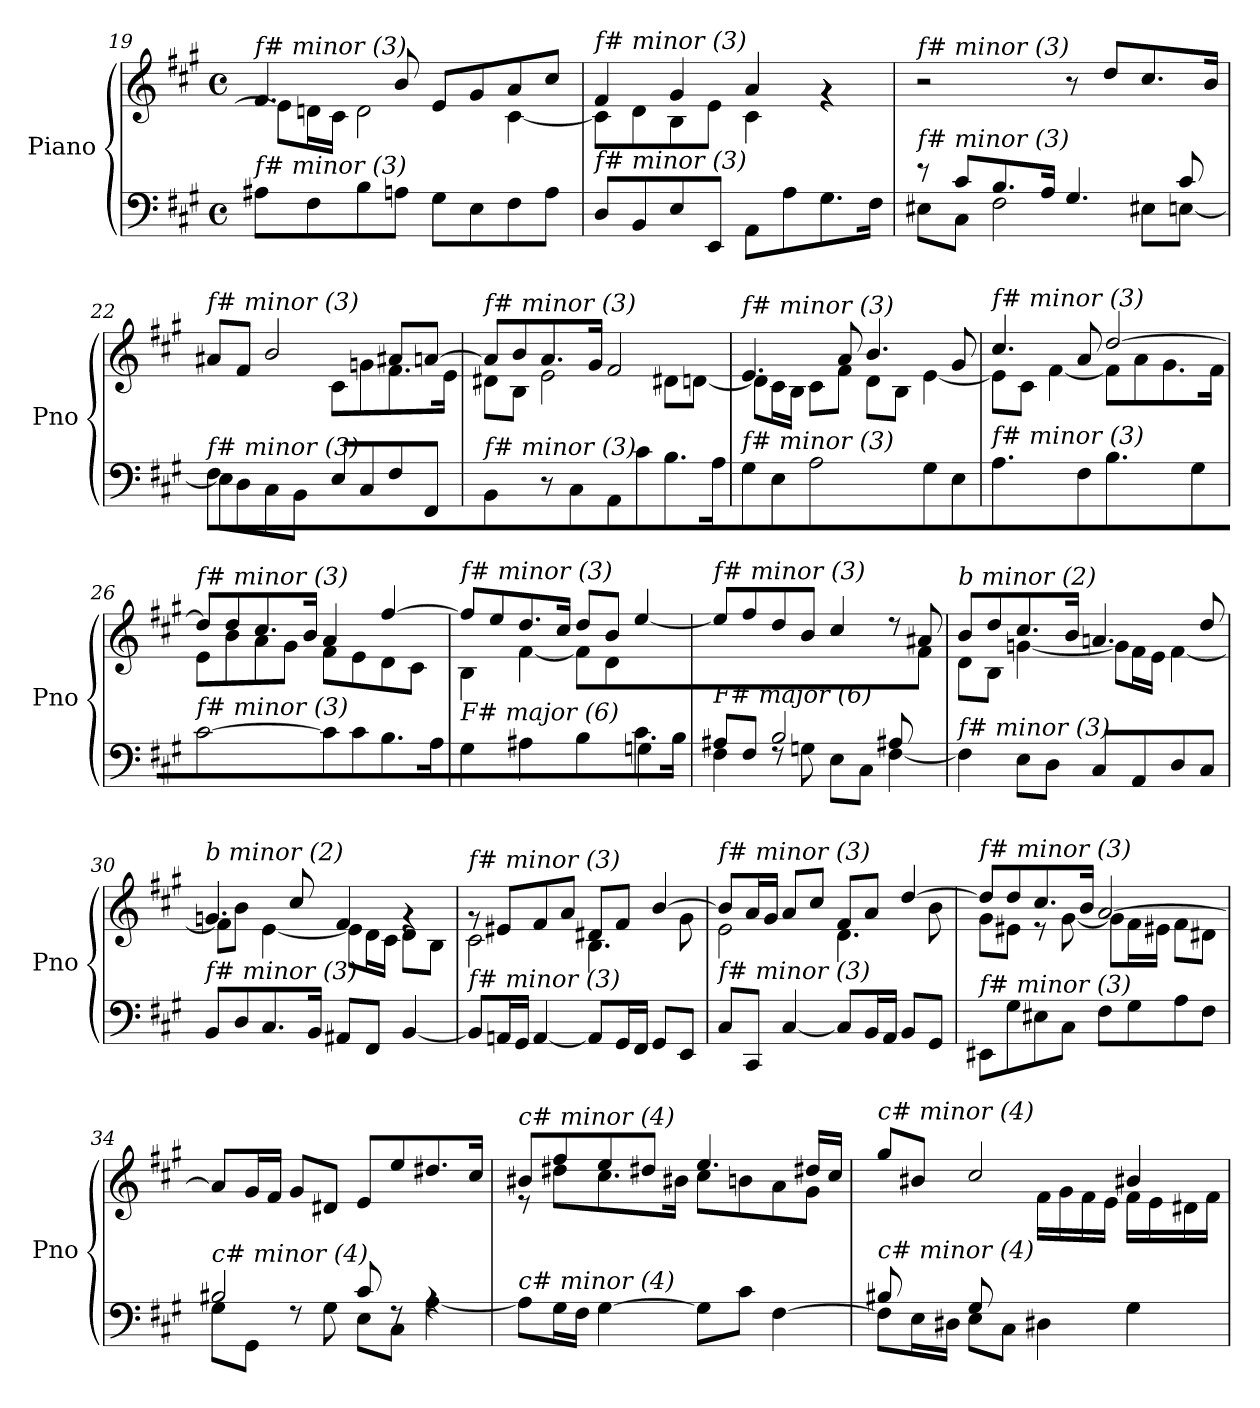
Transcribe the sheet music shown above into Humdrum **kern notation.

**kern	**kern
*part1	*part1
*staff2	*staff1
*I"Piano	*
*I'Pno	*
*clefF4	*clefG2
*k[f#c#g#]	*k[f#c#g#]
*M4/4	*M4/4
*met(c)	*met(c)
=19	=19
*	*^
!	!LO:TX:i:t=f# minor (3)	!
!LO:TX:i:t=f# minor (3)	!	!
8A#X\L	4.f#/	8e\L]
8F#\	.	16dn\L
.	.	16c#\JJ
8B\	.	2d\
8An\J	8b/	.
8G#\L	8e/L	.
8E\	8g#/	.
8F#\	8a/	[4c#\
8A\J	8cc#/J	.
=20	=20	=20
!	!LO:TX:i:t=f# minor (3)	!
!LO:TX:i:t=f# minor (3)	!	!
8D/L	4f#/	8c#\L]
8BB/	.	8d\
8E/	4g#/	8B\
8EE/J	.	8e\J
8AA\L	4a/	4c#\
8A\	.	.
8.G#\	4rg	4rg
16F#\Jk	.	.
*	*v	*v
=21	=21
*^	*
!	!	!LO:TX:i:t=f# minor (3)
!LO:TX:i:t=f# minor (3)	!	!
8r	8E#X\L	2r
8c#/L	8C#\J	.
8.B/	2F#\	.
16A/Jk	.	.
4.G#/	.	8r
.	.	8dd/L
.	8E#X\L	8.cc#/
8c#/	[8En\J	.
.	.	16b/Jk
!!LO:PB:g=z
=22	=22	=22
*	*	*^
!	!	!LO:TX:i:t=f# minor (3)	!
!LO:TX:i:t=f# minor (3)	!	!	!
8F#/L	8E\L]	8a#X/L	8ryy
2..ryy	8D\	8f#/J	8f#\
.	8C#\	2b/	8.e\
.	8BB\J	.	.
.	.	.	16d\Jk
.	8E/L	.	8c#\L
.	8C#/	.	8gn\
.	8F#/	8a#X/L	8.f#\
.	8FF#/J	[8an/J	.
.	.	.	16e\Jk
*v	*v	*	*
=23	=23	=23
!	!LO:TX:i:t=f# minor (3)	!
!LO:TX:i:t=f# minor (3)	!	!
4BB/	8a/L]	8d#X\L
.	8b/	8B\J
8r	8.a/	2e\
8C#/	.	.
.	16g#/Jk	.
8AA\L	2f#/	.
8c#\	.	.
8.B\	.	8d#X\L
.	.	[8dn\J
16A\Jk	.	.
=24	=24	=24
!	!LO:TX:i:t=f# minor (3)	!
!LO:TX:i:t=f# minor (3)	!	!
8G#\L	4.e/	8d\L]
8E\J	.	16c#\L
.	.	16B\JJ
2A\	.	8c#\L
.	8a/	8f#\J
.	4.b/	8d\L
.	.	8B\J
8G#\L	.	[4e\
8E\J	8g#/	.
=25	=25	=25
!	!LO:TX:i:t=f# minor (3)	!
!LO:TX:i:t=f# minor (3)	!	!
4.A\	4.cc#/	8e\L]
.	.	8c#\J
.	.	[4f#\
8F#\	8a/	.
4.B\	[2dd/	8f#\L]
.	.	8a\
.	.	8.g#\
8G#\	.	.
.	.	16f#\Jk
!!LO:LB:g=z	!!
=26	=26	=26
!	!LO:TX:i:t=f# minor (3)	!
!LO:TX:i:t=f# minor (3)	!	!
[2c#\	8dd/L]	8e\L
.	8dd/	8b\
.	8.cc#/	8a\
.	.	8g#\J
.	16b/Jk	.
8c#\L]	4a/	8f#\L
8c#\	.	8e\
8.B\	[4ff#/	8d\
.	.	8c#\J
16A\Jk	.	.
=27	=27	=27
*^	*	*
!	!	!LO:TX:i:t=f# minor (3)	!
!LO:TX:i:t=F# major (6)	!	!	!
2.ryy	4G#\	8ff#/L]	4B\
.	.	8ee/	.
.	4A#X\	8.dd/	[4f#\
.	.	16cc#/Jk	.
.	4B\	8dd/L	8f#\L]
.	.	8b/J	8d\
8.c#/	4Gn\	[4ee/	4ryy
16B/Jk	.	.	.
=28	=28	=28	=28
!	!	!LO:TX:i:t=f# minor (3)	!
!LO:TX:i:t=F# major (6)	!	!	!
8A#X/L	4F#\	8ee/L]	2..ryy
8F#/J	.	8ff#/	.
2B/	8rF	8dd/	.
.	8Gn\	8b/J	.
.	8E\L	4cc#/	.
.	8C#\J	.	.
8A#X/L	[4F#\	8rdd	.
8ryy	.	8a#X/	8f#\J
*v	*v	*	*
=29	=29	=29
!	!LO:TX:i:t=b minor (2)	!
!LO:TX:i:t=f# minor (3)	!	!
4F#\]	8b/L	8d\L
.	8dd/	8B\J
8E\L	8.cc#/	[4gn\
8D\J	.	.
.	16b/Jk	.
8C#/L	4.an/	8g\L]
8AA/	.	16f#\L
.	.	16e\JJ
8D/	.	[4f#\
8C#/J	8dd/	.
!!LO:LB:g=z	!!
=30	=30	=30
!	!LO:TX:i:t=b minor (2)	!
!LO:TX:i:t=f# minor (3)	!	!
8BB/L	4.gn/	8f#\L]
8D/	.	8b\J
8.C#/	.	[4e\
.	8cc#/	.
16BB/Jk	.	.
8AA#X/L	4f#/	8e\L]
8FF#/J	.	16d\L
.	.	16c#\JJ
[4BB/	4rg	8d\L
.	.	8B\J
=31	=31	=31
!	!LO:TX:i:t=f# minor (3)	!
!LO:TX:i:t=f# minor (3)	!	!
8BB/L]	8rg	2c#\
16AAn/L	8e#X/L	.
16GG#/JJ	.	.
[4AA/	8f#/	.
.	8a/J	.
8AA/L]	8d#X/L	4.B\
16GG#/L	8f#/J	.
16FF#/JJ	.	.
8GG#/L	[4b/	.
8EE/J	.	8g#\
=32	=32	=32
!	!LO:TX:i:t=f# minor (3)	!
!LO:TX:i:t=f# minor (3)	!	!
8C#/L	8b/L]	2e\
8CC#/J	16a/L	.
.	16g#/JJ	.
[4C#/	8a/L	.
.	8cc#/J	.
8C#/L]	8f#/L	4.d\
16BB/L	8a/J	.
16AA/JJ	.	.
8BB/L	[4dd/	.
8GG#/J	.	8b\
=33	=33	=33
!	!LO:TX:i:t=f# minor (3)	!
!LO:TX:i:t=f# minor (3)	!	!
8EE#X/L	8dd/L]	8g#\L
8G#\	8dd/	8e#X\J
8E#X\	8.cc#/	8r
8C#\J	.	[8g#\
.	16b/Jk	.
8F#\L	[2a/	8g#\L]
8G#\	.	16f#\L
.	.	16e#X\JJ
8A\	.	8f#\L
8F#\J	.	8d#X\J
!!LO:LB:g=z
=34	=34	=34
*^	*	*
!	!	!LO:TX:i:t=c# minor (4)	!
!LO:TX:i:t=c# minor (4)	!	!	!
*	*	*v	*v
2B#X/	8G#\L	8a/L]
.	8GG#\J	16g#/L
.	.	16f#/JJ
.	8rF	8g#/L
.	8G#\	8d#X/J
8c#/	8E\L	8e/L
8rF	8C#\J	8ee/
4rA	[4A\	8.dd#X/
.	.	16cc#/Jk
*v	*v	*
=35	=35
*	*^
!	!LO:TX:i:t=c# minor (4)	!
!LO:TX:i:t=c# minor (4)	!	!
8A\L]	8b#X/L	8r
16G#\L	8ff#/	8dd#X\L
16F#\JJ	.	.
[4G#\	8ee/	8.cc#\
.	8dd#X/J	.
.	.	16b#X\Jk
8G#\L]	4.ee/	8cc#\L
8c#\J	.	8bn\
[4F#\	.	8a\
.	16dd#X/LL	8g#\J
.	16cc#/JJ	.
=36	=36	=36
*^	*	*
!	!	!LO:TX:i:t=c# minor (4)	!
!LO:TX:i:t=c# minor (4)	!	!	!
8B#X/L	8F#\L]	8gg#/L	8ryy
8ryy	16E\L	8b#X/J	8d#X\
.	16D#X\JJ	.	.
8G#/	8E\L	2cc#/	8ryy
2ryy	8C#\J	.	8g#\J
.	4D#X\	.	16f#\LL
.	.	.	16g#\
.	.	.	16f#\
.	.	.	16e\JJ
.	4G#\	4b#X/	16f#\LL
.	.	.	16e\
8ryy	.	.	16d#X\
.	.	.	16f#\JJ
*v	*v	*	*
*	*v	*v
=	=
*-	*-
